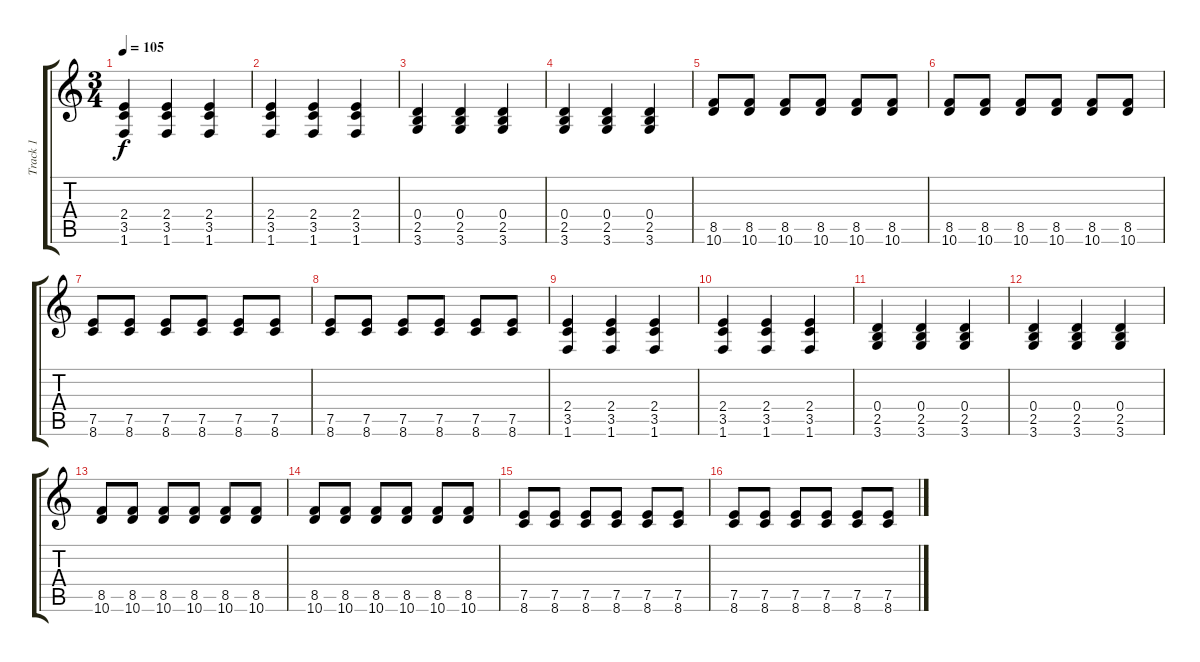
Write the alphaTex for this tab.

\track ("Track 1" "Track 1") {instrument electricguitarjazz}
\staff {score tabs}
\tuning (E4 B3 G3 D3 A2 E2) {hide}
\ts (3 4)
\tempo 105
\clef g2
\ks c
(2.4 3.5 1.6).4{dy f} (2.4 3.5 1.6).4 (2.4 3.5 1.6).4 |
(2.4 3.5 1.6).4 (2.4 3.5 1.6).4 (2.4 3.5 1.6).4 |
(0.4 2.5 3.6).4 (0.4 2.5 3.6).4 (0.4 2.5 3.6).4 |
(0.4 2.5 3.6).4 (0.4 2.5 3.6).4 (0.4 2.5 3.6).4 |
(8.5 10.6).8 (8.5 10.6).8 (8.5 10.6).8 (8.5 10.6).8 (8.5 10.6).8 (8.5 10.6).8 |
(8.5 10.6).8 (8.5 10.6).8 (8.5 10.6).8 (8.5 10.6).8 (8.5 10.6).8 (8.5 10.6).8 |
(7.5 8.6).8 (7.5 8.6).8 (7.5 8.6).8 (7.5 8.6).8 (7.5 8.6).8 (7.5 8.6).8 |
(7.5 8.6).8 (7.5 8.6).8 (7.5 8.6).8 (7.5 8.6).8 (7.5 8.6).8 (7.5 8.6).8 |
(2.4 3.5 1.6).4 (2.4 3.5 1.6).4 (2.4 3.5 1.6).4 |
(2.4 3.5 1.6).4 (2.4 3.5 1.6).4 (2.4 3.5 1.6).4 |
(0.4 2.5 3.6).4 (0.4 2.5 3.6).4 (0.4 2.5 3.6).4 |
(0.4 2.5 3.6).4 (0.4 2.5 3.6).4 (0.4 2.5 3.6).4 |
(8.5 10.6).8 (8.5 10.6).8 (8.5 10.6).8 (8.5 10.6).8 (8.5 10.6).8 (8.5 10.6).8 |
(8.5 10.6).8 (8.5 10.6).8 (8.5 10.6).8 (8.5 10.6).8 (8.5 10.6).8 (8.5 10.6).8 |
(7.5 8.6).8 (7.5 8.6).8 (7.5 8.6).8 (7.5 8.6).8 (7.5 8.6).8 (7.5 8.6).8 |
(7.5 8.6).8 (7.5 8.6).8 (7.5 8.6).8 (7.5 8.6).8 (7.5 8.6).8 (7.5 8.6).8
